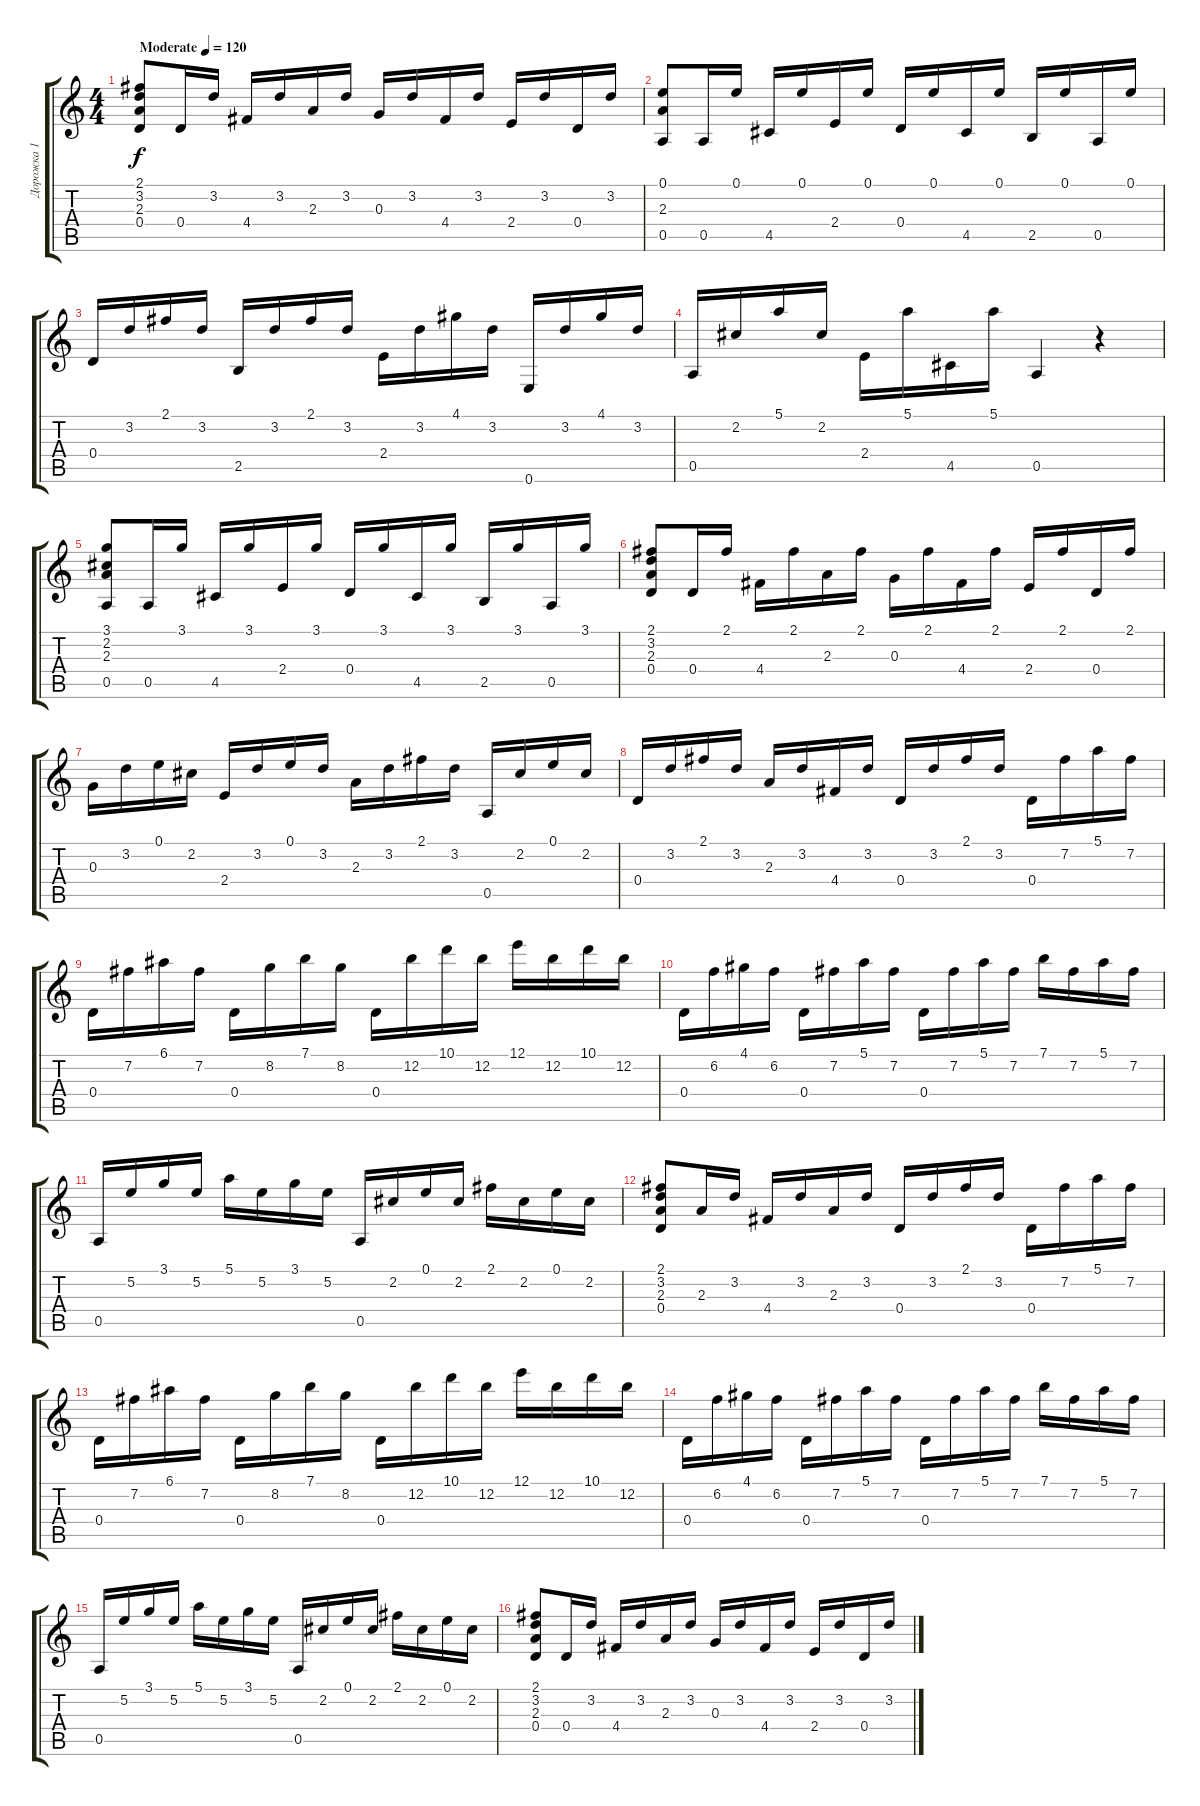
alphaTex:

\track ("Дорожка 1" "Дорожка 1") {instrument acousticguitarnylon}
\staff {score tabs}
\tuning (E4 B3 G3 D3 A2 E2) {hide}
\ts (4 4)
\tempo (120 "Moderate")
\clef g2
\ks c
(2.1 3.2 2.3 0.4).8{dy f instrument acousticguitarnylon} 0.4.16 3.2.16 4.4.16 3.2.16 2.3.16 3.2.16 0.3.16 3.2.16 4.4.16 3.2.16 2.4.16 3.2.16 0.4.16 3.2.16 |
(0.1 2.3 0.5).8 0.5.16 0.1.16 4.5.16 0.1.16 2.4.16 0.1.16 0.4.16 0.1.16 4.5.16 0.1.16 2.5.16 0.1.16 0.5.16 0.1.16 |
0.4.16 3.2.16 2.1.16 3.2.16 2.5.16 3.2.16 2.1.16 3.2.16 2.4.16 3.2.16 4.1.16 3.2.16 0.6.16 3.2.16 4.1.16 3.2.16 |
0.5.16 2.2.16 5.1.16 2.2.16 2.4.16 5.1.16 4.5.16 5.1.16 0.5.4 r.4 |
(3.1 2.2 2.3 0.5).8 0.5.16 3.1.16 4.5.16 3.1.16 2.4.16 3.1.16 0.4.16 3.1.16 4.5.16 3.1.16 2.5.16 3.1.16 0.5.16 3.1.16 |
(2.1 3.2 2.3 0.4).8 0.4.16 2.1.16 4.4.16 2.1.16 2.3.16 2.1.16 0.3.16 2.1.16 4.4.16 2.1.16 2.4.16 2.1.16 0.4.16 2.1.16 |
0.3.16 3.2.16 0.1.16 2.2.16 2.4.16 3.2.16 0.1.16 3.2.16 2.3.16 3.2.16 2.1.16 3.2.16 0.5.16 2.2.16 0.1.16 2.2.16 |
0.4.16 3.2.16 2.1.16 3.2.16 2.3.16 3.2.16 4.4.16 3.2.16 0.4.16 3.2.16 2.1.16 3.2.16 0.4.16 7.2.16 5.1.16 7.2.16 |
0.4.16 7.2.16 6.1.16 7.2.16 0.4.16 8.2.16 7.1.16 8.2.16 0.4.16 12.2.16 10.1.16 12.2.16 12.1.16 12.2.16 10.1.16 12.2.16 |
0.4.16 6.2.16 4.1.16 6.2.16 0.4.16 7.2.16 5.1.16 7.2.16 0.4.16 7.2.16 5.1.16 7.2.16 7.1.16 7.2.16 5.1.16 7.2.16 |
0.5.16 5.2.16 3.1.16 5.2.16 5.1.16 5.2.16 3.1.16 5.2.16 0.5.16 2.2.16 0.1.16 2.2.16 2.1.16 2.2.16 0.1.16 2.2.16 |
(2.1 3.2 2.3 0.4).8 2.3.16 3.2.16 4.4.16 3.2.16 2.3.16 3.2.16 0.4.16 3.2.16 2.1.16 3.2.16 0.4.16 7.2.16 5.1.16 7.2.16 |
0.4.16 7.2.16 6.1.16 7.2.16 0.4.16 8.2.16 7.1.16 8.2.16 0.4.16 12.2.16 10.1.16 12.2.16 12.1.16 12.2.16 10.1.16 12.2.16 |
0.4.16 6.2.16 4.1.16 6.2.16 0.4.16 7.2.16 5.1.16 7.2.16 0.4.16 7.2.16 5.1.16 7.2.16 7.1.16 7.2.16 5.1.16 7.2.16 |
0.5.16 5.2.16 3.1.16 5.2.16 5.1.16 5.2.16 3.1.16 5.2.16 0.5.16 2.2.16 0.1.16 2.2.16 2.1.16 2.2.16 0.1.16 2.2.16 |
(2.1 3.2 2.3 0.4).8 0.4.16 3.2.16 4.4.16 3.2.16 2.3.16 3.2.16 0.3.16 3.2.16 4.4.16 3.2.16 2.4.16 3.2.16 0.4.16 3.2.16
